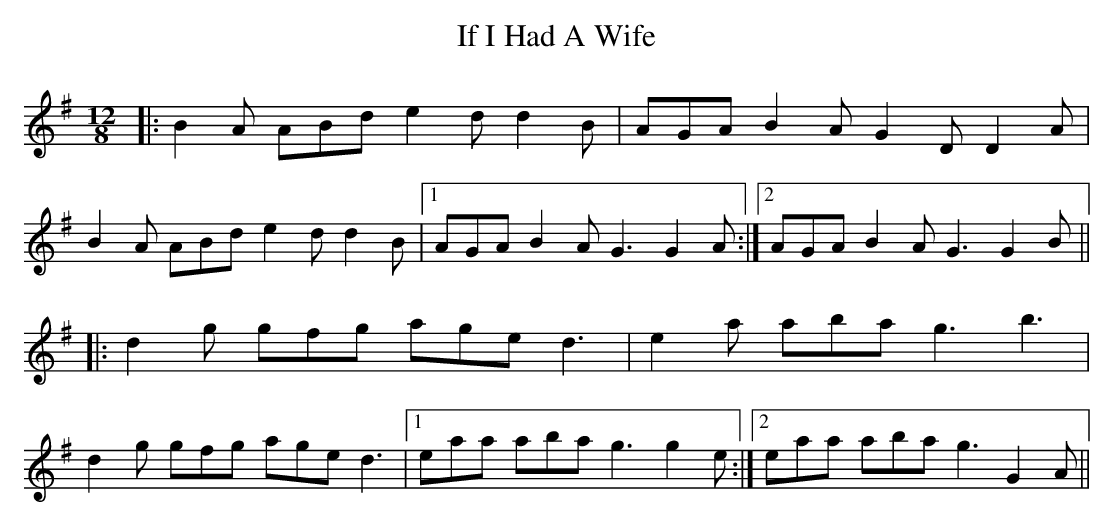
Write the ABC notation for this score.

X:1
T: If I Had A Wife
M: 12/8
L: 1/8
K: Gmaj
|:B2A ABd e2d d2B|AGA B2A G2D D2A|
B2A ABd e2d d2B|1 AGA B2A G3 G2A:|2 AGA B2A G3 G2B||
|:d2g gfg age d3|e2a aba g3 b3|
d2g gfg age d3|1 eaa aba g3 g2 e:|2 eaa aba g3 G2A||
